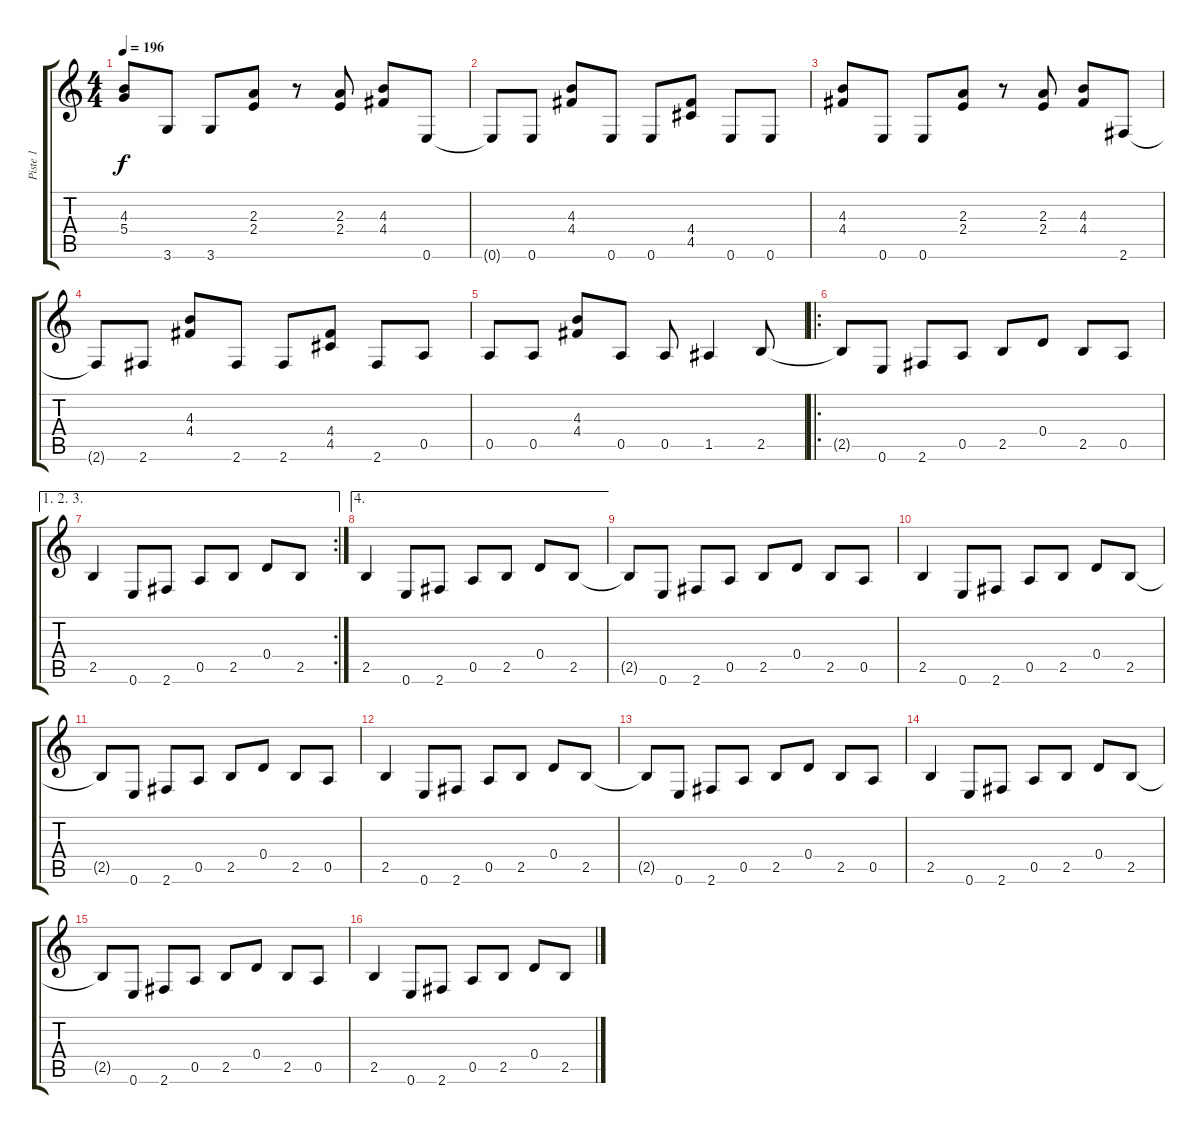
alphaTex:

\track ("Piste 1" "Piste 1") {instrument distortionguitar}
\staff {score tabs}
\tuning (E4 B3 G3 D3 A2 E2) {hide}
\ts (4 4)
\tempo 196
\clef g2
\ks c
(4.3 5.4).8{dy f} 3.6.8 3.6.8 (2.3 2.4).8 r.8 (2.3 2.4).8 (4.3 4.4).8 0.6.8 |
0.6{t}.8 0.6.8 (4.3 4.4).8 0.6.8 0.6.8 (4.4 4.5).8 0.6.8 0.6.8 |
(4.3 4.4).8 0.6.8 0.6.8 (2.3 2.4).8 r.8 (2.3 2.4).8 (4.3 4.4).8 2.6.8 |
2.6{t}.8 2.6.8 (4.3 4.4).8 2.6.8 2.6.8 (4.4 4.5).8 2.6.8 0.5.8 |
0.5.8 0.5.8 (4.3 4.4).8 0.5.8 0.5.8 1.5.4 2.5.8 |
\ro
2.5{t}.8 0.6.8 2.6.8 0.5.8 2.5.8 0.4.8 2.5.8 0.5.8 |
\ae (1 2 3)
\rc 2
2.5.4 0.6.8 2.6.8 0.5.8 2.5.8 0.4.8 2.5.8 |
\ae 4
2.5.4 0.6.8 2.6.8 0.5.8 2.5.8 0.4.8 2.5.8 |
2.5{t}.8 0.6.8 2.6.8 0.5.8 2.5.8 0.4.8 2.5.8 0.5.8 |
2.5.4 0.6.8 2.6.8 0.5.8 2.5.8 0.4.8 2.5.8 |
2.5{t}.8 0.6.8 2.6.8 0.5.8 2.5.8 0.4.8 2.5.8 0.5.8 |
2.5.4 0.6.8 2.6.8 0.5.8 2.5.8 0.4.8 2.5.8 |
2.5{t}.8 0.6.8 2.6.8 0.5.8 2.5.8 0.4.8 2.5.8 0.5.8 |
2.5.4 0.6.8 2.6.8 0.5.8 2.5.8 0.4.8 2.5.8 |
2.5{t}.8 0.6.8 2.6.8 0.5.8 2.5.8 0.4.8 2.5.8 0.5.8 |
2.5.4 0.6.8 2.6.8 0.5.8 2.5.8 0.4.8 2.5.8
